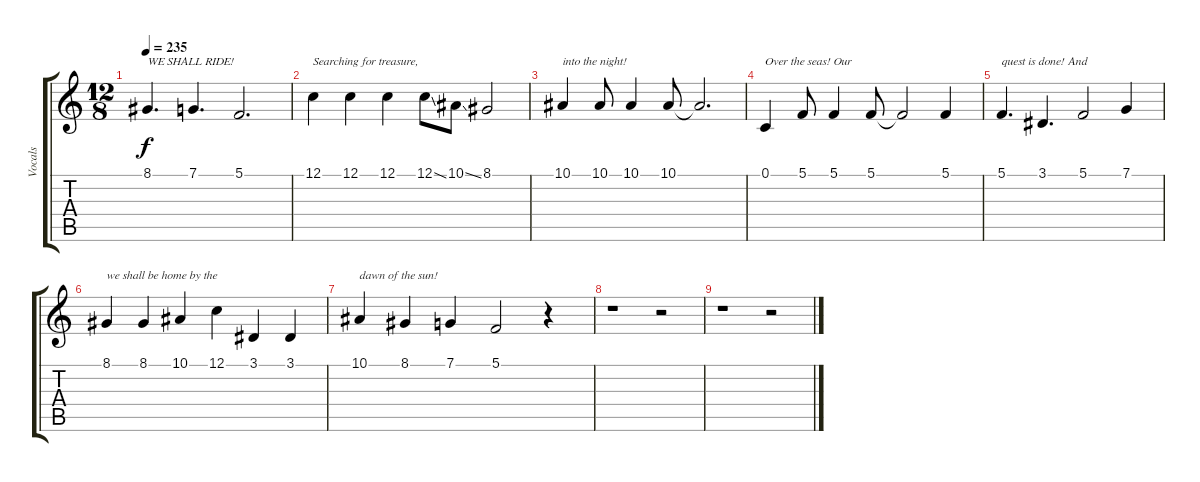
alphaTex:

\track ("Vocals" "Vocals") {instrument lead6voice}
\staff {score tabs}
\tuning (C4 G3 Eb3 Bb2 F2 C2) {hide}
\ts (12 8)
\tempo 235
\clef g2
\ks c
8.1.4{d txt "WE SHALL RIDE!" dy f} 7.1.4{d} 5.1.2{d} |
12.1.4{txt "Searching for treasure,"} 12.1.4 12.1.4 12.1{ss}.8 10.1{ss}.8 8.1.2 |
10.1.4{txt "into the night!"} 10.1.8 10.1.4 10.1.8 10.1{t}.2{d} |
0.1.4{txt "Over the seas! Our"} 5.1.8 5.1.4 5.1.8 5.1{t}.2 5.1.4 |
5.1.4{d txt "quest is done! And"} 3.1.4{d} 5.1.2 7.1.4 |
8.1.4{txt "we shall be home by the"} 8.1.4 10.1.4 12.1.4 3.1.4 3.1.4 |
10.1.4{txt "dawn of the sun!"} 8.1.4 7.1.4 5.1.2 r.4 |
r.1 r.2 |
r.1 r.2
